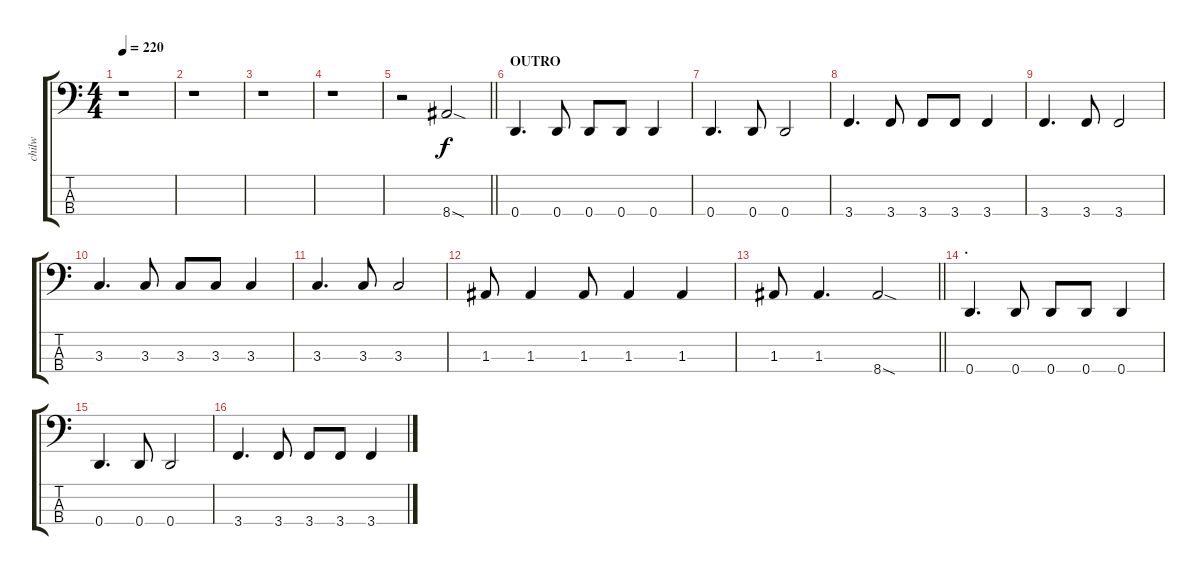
\track ("chilw" "chilw") {instrument electricbassfinger}
\staff {score tabs}
\tuning (G2 D2 A1 D1) {hide}
\ts (4 4)
\tempo 220
\clef f4
\ks c
r.1{dy f} |
r.1 |
r.1 |
r.1 |
\barLineRight lightlight
r.2 8.4{sod}.2 |
\section ("" "OUTRO")
0.4.4{d} 0.4.8 0.4.8 0.4.8 0.4.4 |
0.4.4{d} 0.4.8 0.4.2 |
3.4.4{d} 3.4.8 3.4.8 3.4.8 3.4.4 |
3.4.4{d} 3.4.8 3.4.2 |
3.3.4{d} 3.3.8 3.3.8 3.3.8 3.3.4 |
3.3.4{d} 3.3.8 3.3.2 |
1.3.8 1.3.4 1.3.8 1.3.4 1.3.4 |
\barLineRight lightlight
1.3.8 1.3.4{d} 8.4{sod}.2 |
\section ("" ".")
0.4.4{d} 0.4.8 0.4.8 0.4.8 0.4.4 |
0.4.4{d} 0.4.8 0.4.2 |
3.4.4{d} 3.4.8 3.4.8 3.4.8 3.4.4
